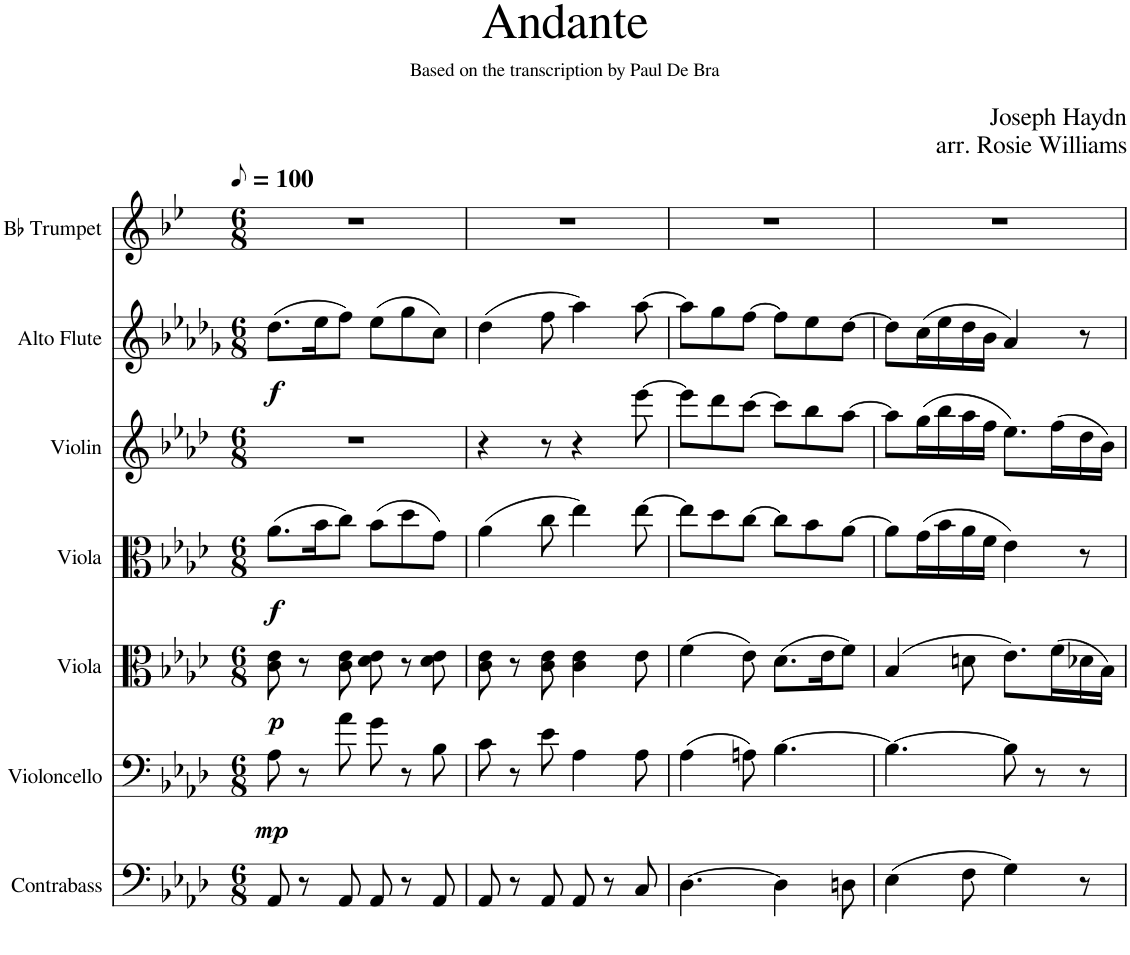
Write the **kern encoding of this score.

**kern	**kern	**dynam	**kern	**dynam	**kern	**dynam	**kern	**kern	**dynam	**kern
*part7	*part6	*part6	*part5	*part5	*part4	*part4	*part3	*part2	*part2	*part1
*staff7	*staff6	*staff6	*staff5	*staff5	*staff4	*staff4	*staff3	*staff2	*staff2	*staff1
*I"Contrabass	*I"Violoncello	*	*I"Viola	*	*I"Viola	*	*I"Violin	*I"Alto Flute	*	*I"Bb Trumpet
*I'Cb.	*I'Vc.	*	*I'Vla.	*	*I'Vla.	*	*I'Vln.	*I'A. Fl.	*	*I'Bb Tpt.
*clefF4	*clefF4	*	*clefC3	*	*clefC3	*	*clefG2	*clefG2	*	*clefG2
*Trd7c12	*	*	*	*	*	*	*	*Trd3c5	*	*Trd1c2
*k[b-e-a-d-]	*k[b-e-a-d-]	*	*k[b-e-a-d-]	*	*k[b-e-a-d-]	*	*k[b-e-a-d-]	*k[b-e-a-d-g-]	*	*k[b-e-]
*M6/8	*M6/8	*	*M6/8	*	*M6/8	*	*M6/8	*M6/8	*	*M6/8
*MM50	*MM50	*	*MM50	*	*MM50	*	*MM50	*MM50	*	*MM50
=1	=1	=1	=1	=1	=1	=1	=1	=1	=1	=1
!	!	!LO:DY:b	!	!LO:DY:b	!	!LO:DY:b	!	!	!LO:DY:b	!
8AA-/	8A-\	mp	8c\ 8e-\	p	(>8.a-\L	f	2.r	(>8.dd-\L	f	2.r
8r	8r	.	8r	.	.	.	.	.	.	.
.	.	.	.	.	16b-\K	.	.	16ee-\K	.	.
8AA-/	8a-\	.	8c\ 8e-\	.	8cc\J)	.	.	8ff\J)	.	.
8AA-/	8g\	.	8d-\ 8e-\	.	(>8b-\L	.	.	(>8ee-\L	.	.
8r	8r	.	8r	.	8dd-\	.	.	8gg-\	.	.
8AA-/	8B-\	.	8d-\ 8e-\	.	8g\J)	.	.	8cc\J)	.	.
=2	=2	=2	=2	=2	=2	=2	=2	=2	=2	=2
8AA-/	8c\	.	8c\ 8e-\	.	(>4a-\	.	4r	(>4dd-\	.	2.r
8r	8r	.	8r	.	.	.	.	.	.	.
8AA-/	8e-\	.	8c\ 8e-\	.	8cc\	.	8r	8ff\	.	.
8AA-/	4A-\	.	4c\ 4e-\	.	4ee-\)	.	4r	4aa-\)	.	.
8r	.	.	.	.	.	.	.	.	.	.
8C/	8A-\	.	8e-\	.	[8ee-\	.	[8eee-\	[8aa-\	.	.
=3	=3	=3	=3	=3	=3	=3	=3	=3	=3	=3
[4.D-\	(>4A-\	.	(>4f\	.	8ee-\L]	.	8eee-\L]	8aa-\L]	.	2.r
.	.	.	.	.	8dd-\	.	8ddd-\	8gg-\	.	.
.	8An\)	.	8e-\)	.	[8cc\J	.	[8ccc\J	[8ff\J	.	.
4D-\]	[4.B-\	.	(>8.d-\L	.	8cc\L]	.	8ccc\L]	8ff\L]	.	.
.	.	.	.	.	8b-\	.	8bb-\	8ee-\	.	.
.	.	.	16e-\K	.	.	.	.	.	.	.
8Dn\	.	.	8f\J)	.	[8a-\J	.	[8aa-\J	[8dd-\J	.	.
=4	=4	=4	=4	=4	=4	=4	=4	=4	=4	=4
(>4E-\	4.B-\_	.	(>4B-/	.	8a-\L]	.	8aa-\L]	8dd-\L]	.	2.r
.	.	.	.	.	(>16g\L	.	(>16gg\L	(>16cc\L	.	.
.	.	.	.	.	16b-\	.	16bb-\	16ee-\	.	.
8F\	.	.	8dn\	.	16a-\	.	16aa-\	16dd-\	.	.
.	.	.	.	.	16f\JJ	.	16ff\JJ	16b-\JJ	.	.
4G\)	8B-\]	.	8.e-\L)	.	4e-\)	.	8.ee-\L)	4a-/)	.	.
.	8r	.	.	.	.	.	.	.	.	.
.	.	.	(>16f\L	.	.	.	(>16ff\L	.	.	.
8r	8r	.	16d-X\	.	8r	.	16dd-\	8r	.	.
.	.	.	16B-\JJ)	.	.	.	16b-\JJ)	.	.	.
=	=	=	=	=	=	=	=	=	=	=
*-	*-	*-	*-	*-	*-	*-	*-	*-	*-	*-
